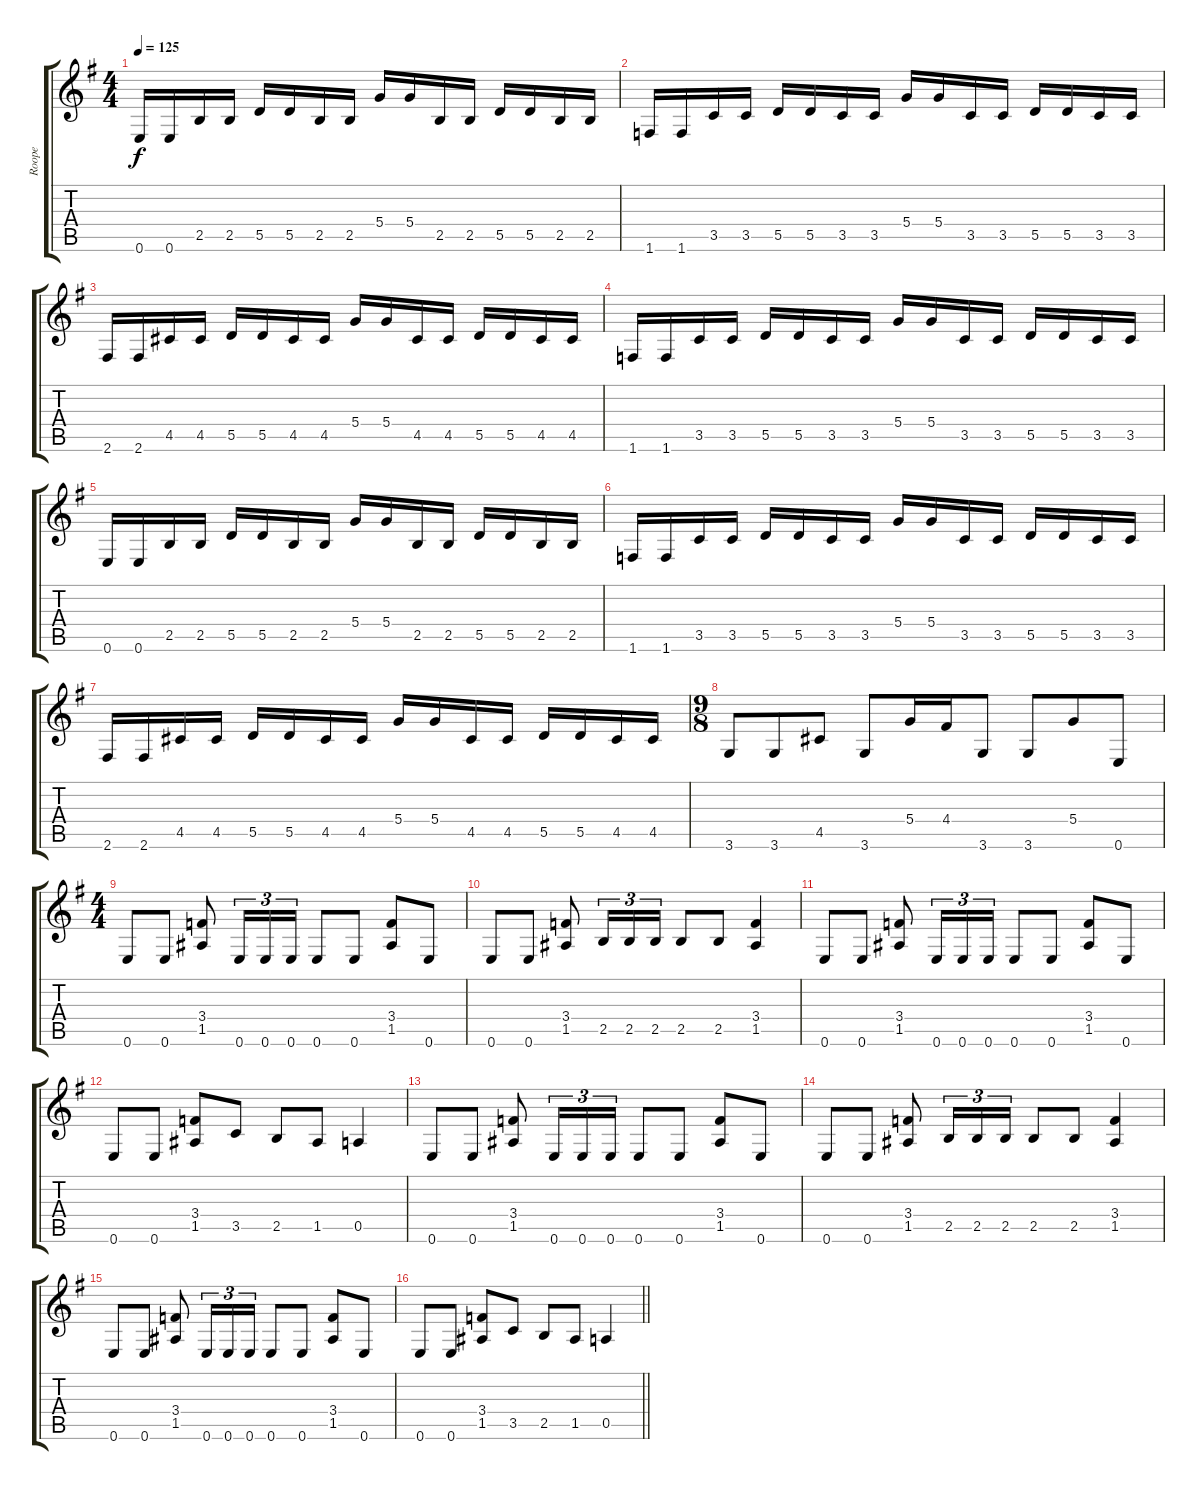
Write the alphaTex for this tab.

\track ("Roope" "Roope") {instrument distortionguitar}
\staff {score tabs}
\tuning (E4 B3 G3 D3 A2 E2) {hide}
\ts (4 4)
\tempo 125
\clef g2
\ks g
0.6.16{dy f} 0.6.16 2.5.16 2.5.16 5.5.16 5.5.16 2.5.16 2.5.16 5.4.16 5.4.16 2.5.16 2.5.16 5.5.16 5.5.16 2.5.16 2.5.16 |
1.6.16 1.6.16 3.5.16 3.5.16 5.5.16 5.5.16 3.5.16 3.5.16 5.4.16 5.4.16 3.5.16 3.5.16 5.5.16 5.5.16 3.5.16 3.5.16 |
2.6.16 2.6.16 4.5.16 4.5.16 5.5.16 5.5.16 4.5.16 4.5.16 5.4.16 5.4.16 4.5.16 4.5.16 5.5.16 5.5.16 4.5.16 4.5.16 |
1.6.16 1.6.16 3.5.16 3.5.16 5.5.16 5.5.16 3.5.16 3.5.16 5.4.16 5.4.16 3.5.16 3.5.16 5.5.16 5.5.16 3.5.16 3.5.16 |
0.6.16 0.6.16 2.5.16 2.5.16 5.5.16 5.5.16 2.5.16 2.5.16 5.4.16 5.4.16 2.5.16 2.5.16 5.5.16 5.5.16 2.5.16 2.5.16 |
1.6.16 1.6.16 3.5.16 3.5.16 5.5.16 5.5.16 3.5.16 3.5.16 5.4.16 5.4.16 3.5.16 3.5.16 5.5.16 5.5.16 3.5.16 3.5.16 |
2.6.16 2.6.16 4.5.16 4.5.16 5.5.16 5.5.16 4.5.16 4.5.16 5.4.16 5.4.16 4.5.16 4.5.16 5.5.16 5.5.16 4.5.16 4.5.16 |
\ts (9 8)
3.6.8 3.6.8 4.5.8 3.6.8 5.4.16 4.4.16 3.6.8 3.6.8 5.4.8 0.6.8 |
\ts (4 4)
0.6.8 0.6.8 (3.4 1.5).8 0.6.16{tu (3 2)} 0.6.16{tu (3 2)} 0.6.16{tu (3 2)} 0.6.8 0.6.8 (3.4 1.5).8 0.6.8 |
0.6.8 0.6.8 (3.4 1.5).8 2.5.16{tu (3 2)} 2.5.16{tu (3 2)} 2.5.16{tu (3 2)} 2.5.8 2.5.8 (3.4 1.5).4 |
0.6.8 0.6.8 (3.4 1.5).8 0.6.16{tu (3 2)} 0.6.16{tu (3 2)} 0.6.16{tu (3 2)} 0.6.8 0.6.8 (3.4 1.5).8 0.6.8 |
0.6.8 0.6.8 (3.4 1.5).8 3.5.8 2.5.8 1.5.8 0.5.4 |
0.6.8 0.6.8 (3.4 1.5).8 0.6.16{tu (3 2)} 0.6.16{tu (3 2)} 0.6.16{tu (3 2)} 0.6.8 0.6.8 (3.4 1.5).8 0.6.8 |
0.6.8 0.6.8 (3.4 1.5).8 2.5.16{tu (3 2)} 2.5.16{tu (3 2)} 2.5.16{tu (3 2)} 2.5.8 2.5.8 (3.4 1.5).4 |
0.6.8 0.6.8 (3.4 1.5).8 0.6.16{tu (3 2)} 0.6.16{tu (3 2)} 0.6.16{tu (3 2)} 0.6.8 0.6.8 (3.4 1.5).8 0.6.8 |
\barLineRight lightlight
0.6.8 0.6.8 (3.4 1.5).8 3.5.8 2.5.8 1.5.8 0.5.4
